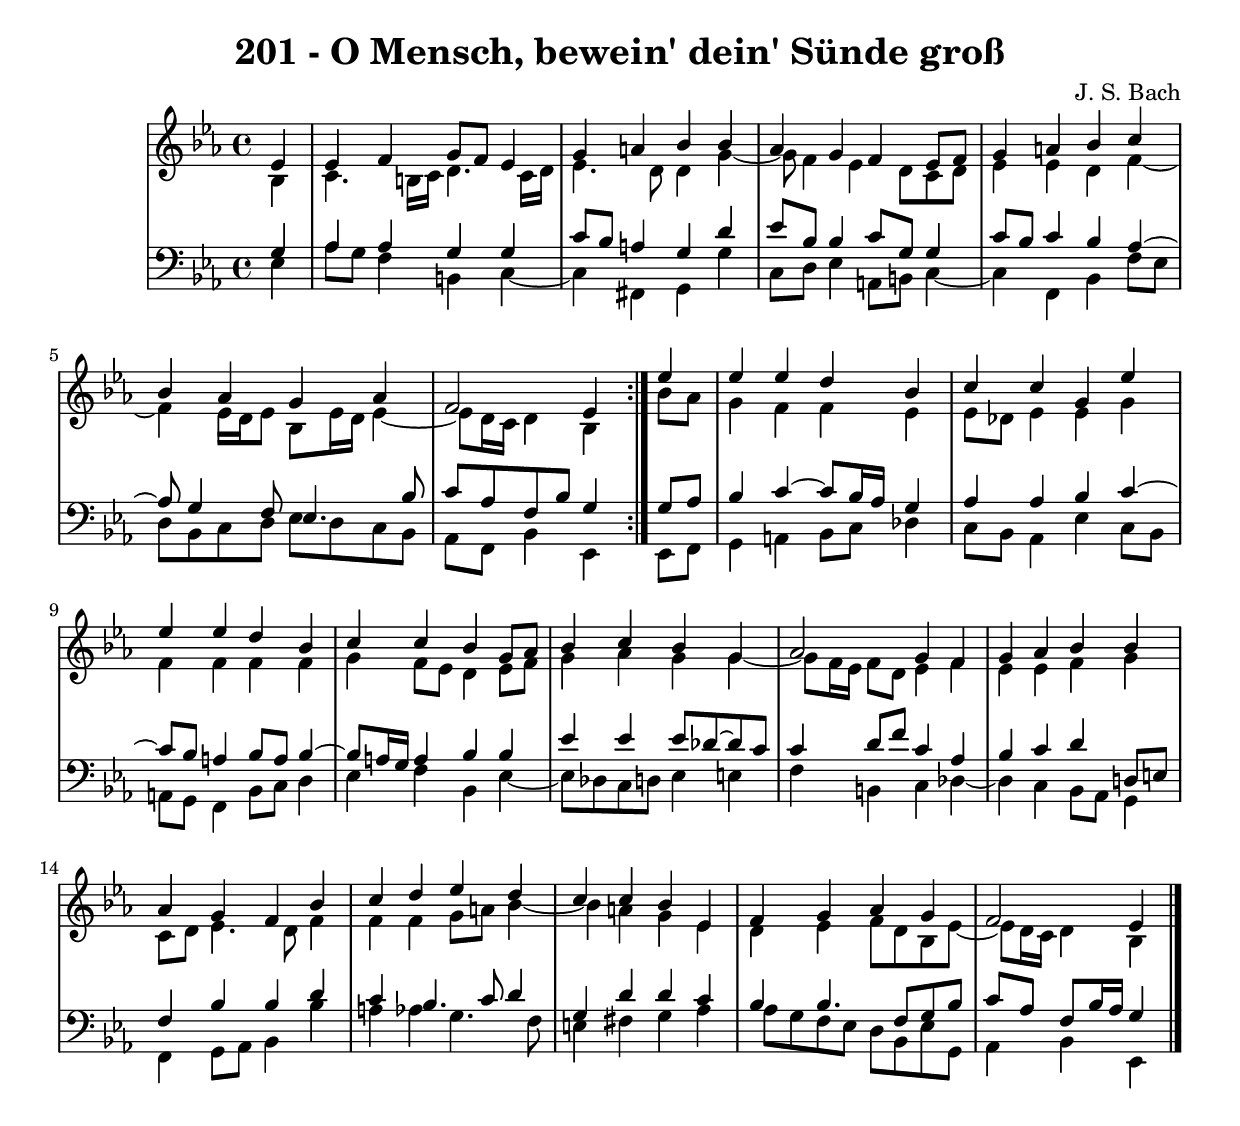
\version "2.10.33"

\header {
  title = "201 - O Mensch, bewein' dein' Sünde groß"
  composer = "J. S. Bach"
}


global = {
  \time 4/4
  \key ees \major
}


soprano = \relative c' {
  \repeat volta 2 {
    \partial 4 ees4 
    ees4 f4 g8 f8 ees4 
    g4 a4 bes4 bes4 
    aes4 g4 f4 ees8 f8 
    g4 a4 bes4 c4 
    bes4 aes4 g4 aes4     %5
    f2 ees4 } ees'4 
  ees4 ees4 d4 bes4 
  c4 c4 g4 ees'4 
  ees4 ees4 d4 bes4 
  c4 c4 bes4 g8 aes8   %10
  bes4 c4 bes4 g4 
  aes2 g4 f4 
  g4 aes4 bes4 bes4 
  aes4 g4 f4 bes4 
  c4 d4 ees4 d4   %15
  c4 c4 bes4 ees,4 
  f4 g4 aes4 g4 
  f2 ees4
  
}

alto = \relative c' {
  \repeat volta 2 {
    \partial 4 bes4 
    c4. b16 c16 d4. c16 d16 
    ees4. d8 d4 g4~ 
    g8 f4 ees4 d8 c8 d8 
    ees4 ees4 d4 f4~ 
    f4 ees16 d16 ees8 bes8 ees16 d16 ees4~     %5
    ees8 d16 c16 d4 bes4 } bes'8 aes8 
  g4 f4 f4 ees4 
  ees8 des8 ees4 ees4 g4 
  f4 f4 f4 f4 
  g4 f8 ees8 d4 ees8 f8   %10
  g4 aes4 g4 g4~ 
  g8 f16 ees16 f8 d8 ees4 f4 
  ees4 ees4 f4 g4 
  c,8 d8 ees4. d8 f4 
  f4 f4 g8 a8 bes4~   %15
  bes4 a4 g4 ees4 
  d4 ees4 f8 d8 bes8 ees8~ 
  ees8 d16 c16 d4 bes
  
}

tenor = \relative c' {
  \repeat volta 2 {
    \partial 4 g4 
    aes4 aes4 g4 g4 
    c8 bes8 a4 g4 d'4 
    ees8 bes8 bes4 c8 g8 g4 
    c8 bes8 c4 bes4 aes4~ 
    aes8 g4 f8 ees4. bes'8     %5
    c8 aes8 f8 bes8 g4 } g8 aes8 
  bes4 c4~ c8 bes16 aes16 g4 
  aes4 aes4 bes4 c4~
  c8 bes8 a4 bes8 a8 bes4~ 
  bes8 a16 g16 a4 bes4 bes4   %10
  ees4 ees4 ees8 des8~ des c
  c4 d8 f8 c4 aes4 
  bes4 c4 d4 d,8 e8 
  f4 bes4 bes4 d4 
  c4 bes4. c8 d4   %15
  g,4 d'4 d4 c4 
  bes4 bes4. f8 g8 bes8 
  c8 aes8 f8 bes16 aes16 g4
  
}

baixo = \relative c {
  \repeat volta 2 {
    \partial 4 ees4 
    aes8 g8 f4 b,4 c4~ 
    c4 fis,4 g4 g'4 
    c,8 d8 ees4 a,8 b8 c4~ 
    c4 f,4 bes4 f'8 ees8 
    d8 bes8 c8 d8 ees8 d8 c8 bes8     %5
    aes8 f8 bes4 ees,4 } ees8 f8 
  g4 a4 bes8 c8 des4 
  c8 bes8 aes4 ees'4 c8 bes8 
  a8 g8 f4 bes8 c8 d4 
  ees4 f4 bes,4 ees4~   %10
  ees8 des8 c8 d8 ees4 e4 
  f4 b,4 c4 des4~ 
  des4 c4 bes8 aes8 g4 
  f4 g8 aes8 bes4 bes'4 
  a4 aes4 g4. f8   %15
  e4 fis4 g4 aes4
  aes8 g8 f8 ees8 d8 bes8 ees8 g,8 
  aes4 bes4 ees,
  
}

\score {
  <<
    \new StaffGroup <<
      \override StaffGroup.SystemStartBracket #'style = #'line 
      \new Staff {
        <<
          \global
          \new Voice = "soprano" { \voiceOne \soprano }
          \new Voice = "alto" { \voiceTwo \alto }
        >>
      }
      \new Staff {
        <<
          \global
          \clef "bass"
          \new Voice = "tenor" {\voiceOne \tenor }
          \new Voice = "baixo" { \voiceTwo \baixo \bar "|."}
        >>
      }
    >>
  >>
  \layout {}
  \midi {}
}